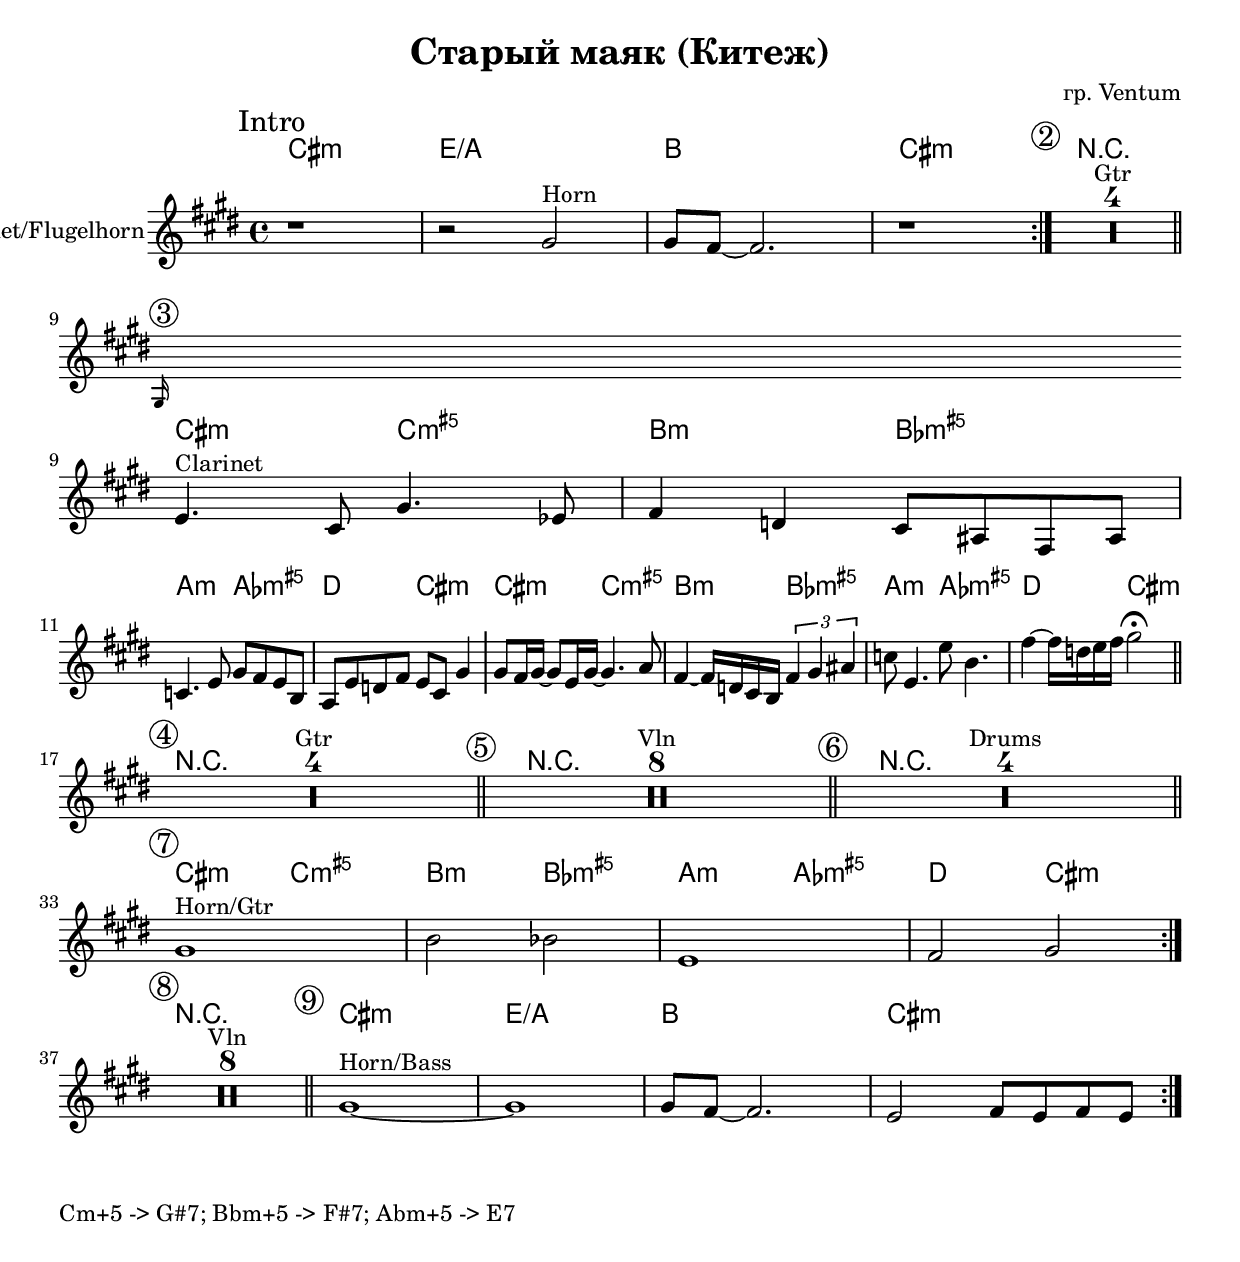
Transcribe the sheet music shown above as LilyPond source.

\version "2.18.2"

\header {
	title = "Старый маяк (Китеж)"
	composer = "гр. Ventum"
}

longBar = #(define-music-function (parser location ) ( ) #{ \once \override Staff.BarLine.bar-extent = #'(-3 . 3) #})

HrmA = \chordmode {b1:m %{g/d%} d/g a b:m}
HrmB = \chordmode {b2:m bes:m5+ | a:m as:m5+ | g:m ges:m5+ | c b:m |}


PIx = {
	\tag #'Harmony {
		\HrmA \HrmA 
	}
	\tag #'Voice {
		\mark \markup{\circle 1}
		%{
			\relative c'{
				e8 e dis16 cis gis8  e'8 e dis16 cis gis8 |  
				b16 d e8 cis a a' cis fis4~ | fis8 fis dis e cis dis b4 |
			}
		%}
		e'1 cis'1 b1 gis1 \longBar 
		e'2. e'16 fis' b'8 gis'2 a' fis'1 gis'1 \bar "||"
	}
}

PI = {
	\tag #'Harmony {
		\HrmA 
	}
	\tag #'Voice {
		\mark "Intro"
		\repeat volta 3{
			\relative c''{r1 | r2 gis2^"Horn" | gis8 fis~fis2. | r1 |}
		}
	}
}

PII = {
	\tag #'Harmony { R1*4 }
	\tag #'Voice {
		\mark \markup{\circle 2}
		R1*4^"Gtr"
		\bar "||"
	}
}

PIII = {
	\tag #'Harmony {
		\HrmB \HrmB
	}
	\tag #'Voice {
		\mark \markup{\circle 3}
		\relative c'{\grace gis16 e'4.^"Clarinet" cis8 gis'4. es8 | }
		\relative c'{fis4 d cis8 ais fis ais | c4. e8 gis8 fis e b | a8 e' d fis e8 cis gis'4 }
		\longBar
		% \relative c''{gis4. fis8 gis4. es8 | d8 fis a b des4. bes8 | c4. e8 ~ e8 d b gis | }
		\relative c''{
			% gis4. fis8 gis4. es8 | 
			gis8 fis16 gis16~gis8 e16 gis16~gis4. a8 | 
			% fis8 a4 b8 e8 cis g16 bes g8 | 
			fis4~fis16 d cis b     \tuplet 3/2 {fis'4 gis ais} |
			% c4. e8 ~ e4 d8 b  | 
			% e4. c'8 e4~e16 d b gis   fis'4~fis16 e d fis gis2 \fermata 
			c8 e,4. e'8 b4. | fis'4~fis16 d e fis gis2 \fermata
		}
		% \relative c''{ fis8 e d e gis2 \fermata |  }
		\bar "||"
	}
}

PIV = {
	\tag #'Harmony { R1*4 }
	\tag #'Voice {
		\mark \markup{\circle 4}
		R1*4^"Gtr"
		\bar "||"
	}
}

PV = {
	\tag #'Harmony { R1*8 }
	\tag #'Voice {
		\mark \markup{\circle 5}
		R1*8^"Vln"
		\bar "||"
	}
}

PVI = {
	\tag #'Harmony { R1*4 }
	\tag #'Voice {
		\mark \markup{\circle 6}
		R1*4^"Drums"
		\bar "||"
	}
}

PVII = {
	\tag #'Harmony {
		\HrmB
	}
	\tag #'Voice {
		\mark \markup{\circle 7}
		\repeat volta 2{
			\relative c''{gis1^"Horn/Gtr" | b2 bes | e,1 | fis2 gis | }
		}
	}
}

PVIII = {
	\tag #'Harmony { R1*8 }
	\tag #'Voice {
		\mark \markup{\circle 8}
		R1*8^"Vln"
		\bar "||"
	}
}

PIX = {
	\tag #'Harmony {
		\HrmA
	}
	\tag #'Voice {
		\mark \markup{\circle 9}
		\repeat volta 2{
			\relative c''{gis1^"Horn/Bass" ~| gis1 | gis8 fis8~ fis2. | e2 fis8 e  fis e | }
		}
	}
}


Music = {
	\PI
	\PII
	\break
	\PIII
	\break
	\PIV
	\PV
	\PVI
	\break
	\PVII
	\break
	\PVIII
	\PIX
}

<<
	\new ChordNames{\transpose bes c{
		\keepWithTag #'Harmony \Music
	}}
	\new Staff{
		\clef treble 
		\time 4/4
		\key cis \minor
		\set Staff.instrumentName = "Clarinet/Flugelhorn"
		\compressFullBarRests
		\keepWithTag #'Voice \Music
	}
>>


\markup{
	\column{
		\line{"Cm+5 -> G#7; Bbm+5 -> F#7; Abm+5 -> E7"}
	}
}
